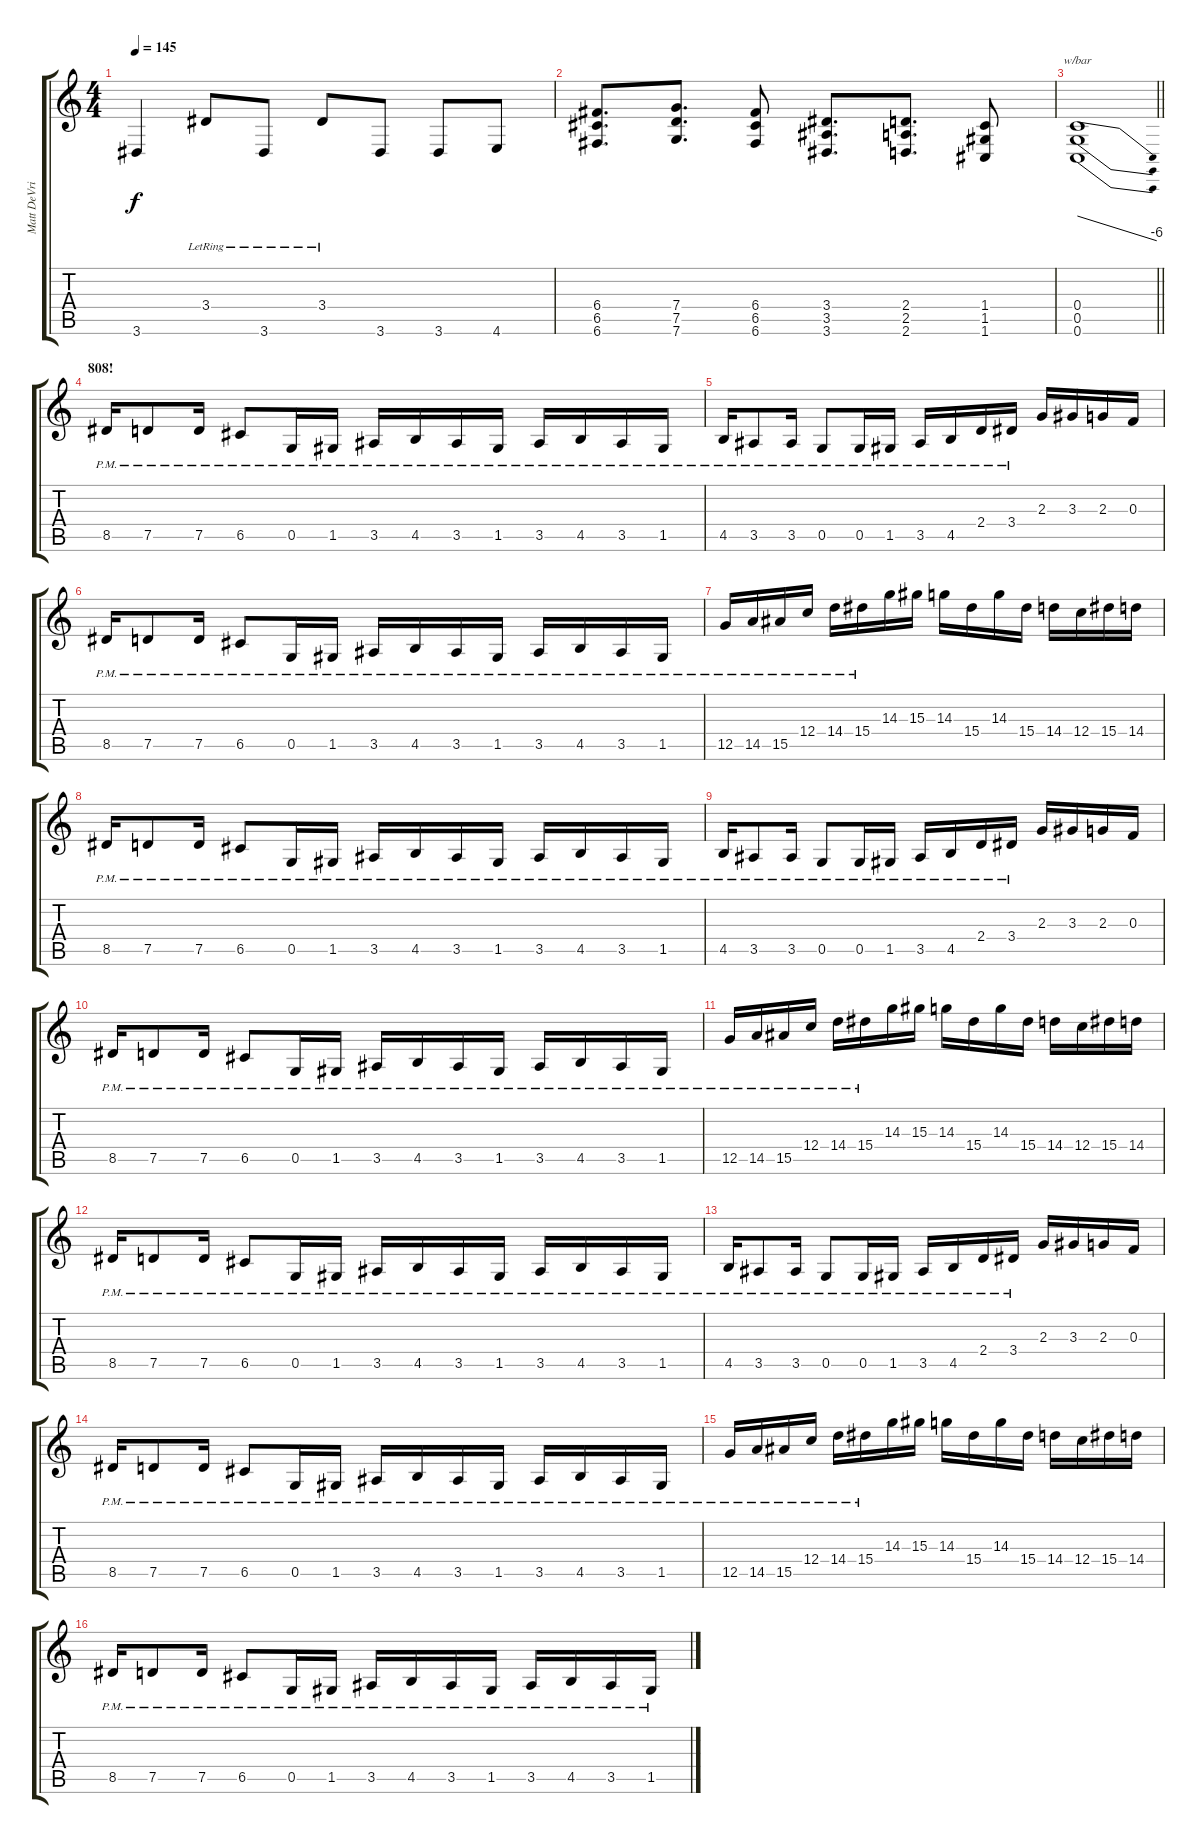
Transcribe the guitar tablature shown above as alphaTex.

\track ("Matt DeVries" "Matt DeVri") {instrument distortionguitar}
\staff {score tabs}
\tuning (D4 A3 F3 C3 G2 C2) {hide}
\ts (4 4)
\tempo 145
\clef g2
\ks c
3.6{t}.4{dy f} 3.4{lr}.8 3.6{lr}.8 3.4{lr}.8 3.6.8 3.6.8 4.6.8 |
(6.4 6.5 6.6).8{d} (7.4 7.5 7.6).8{d} (6.4 6.5 6.6).8 (3.4 3.5 3.6).8{d} (2.4 2.5 2.6).8{d} (1.4 1.5 1.6).8 |
\barLineRight lightlight
(0.4 0.5 0.6).1{tbe (dive default 0 0 60 -24)} |
\section ("" "808!")
8.5{pm}.16 7.5{pm}.8 7.5{pm}.16 6.5{pm}.8 0.5{pm}.16 1.5{pm}.16 3.5{pm}.16 4.5{pm}.16 3.5{pm}.16 1.5{pm}.16 3.5{pm}.16 4.5{pm}.16 3.5{pm}.16 1.5{pm}.16 |
4.5{pm}.16 3.5{pm}.8 3.5{pm}.16 0.5{pm}.8 0.5{pm}.16 1.5{pm}.16 3.5{pm}.16 4.5{pm}.16 2.4{pm}.16 3.4{pm}.16 2.3.16 3.3.16 2.3.16 0.3.16 |
8.5{pm}.16 7.5{pm}.8 7.5{pm}.16 6.5{pm}.8 0.5{pm}.16 1.5{pm}.16 3.5{pm}.16 4.5{pm}.16 3.5{pm}.16 1.5{pm}.16 3.5{pm}.16 4.5{pm}.16 3.5{pm}.16 1.5{pm}.16 |
12.5{pm}.16 14.5{pm}.16 15.5{pm}.16 12.4{pm}.16 14.4{pm}.16 15.4{pm}.16 14.3.16 15.3.16 14.3.16 15.4.16 14.3.16 15.4.16 14.4.16 12.4.16 15.4.16 14.4.16 |
8.5{pm}.16 7.5{pm}.8 7.5{pm}.16 6.5{pm}.8 0.5{pm}.16 1.5{pm}.16 3.5{pm}.16 4.5{pm}.16 3.5{pm}.16 1.5{pm}.16 3.5{pm}.16 4.5{pm}.16 3.5{pm}.16 1.5{pm}.16 |
4.5{pm}.16 3.5{pm}.8 3.5{pm}.16 0.5{pm}.8 0.5{pm}.16 1.5{pm}.16 3.5{pm}.16 4.5{pm}.16 2.4{pm}.16 3.4{pm}.16 2.3.16 3.3.16 2.3.16 0.3.16 |
8.5{pm}.16 7.5{pm}.8 7.5{pm}.16 6.5{pm}.8 0.5{pm}.16 1.5{pm}.16 3.5{pm}.16 4.5{pm}.16 3.5{pm}.16 1.5{pm}.16 3.5{pm}.16 4.5{pm}.16 3.5{pm}.16 1.5{pm}.16 |
12.5{pm}.16 14.5{pm}.16 15.5{pm}.16 12.4{pm}.16 14.4{pm}.16 15.4{pm}.16 14.3.16 15.3.16 14.3.16 15.4.16 14.3.16 15.4.16 14.4.16 12.4.16 15.4.16 14.4.16 |
8.5{pm}.16 7.5{pm}.8 7.5{pm}.16 6.5{pm}.8 0.5{pm}.16 1.5{pm}.16 3.5{pm}.16 4.5{pm}.16 3.5{pm}.16 1.5{pm}.16 3.5{pm}.16 4.5{pm}.16 3.5{pm}.16 1.5{pm}.16 |
4.5{pm}.16 3.5{pm}.8 3.5{pm}.16 0.5{pm}.8 0.5{pm}.16 1.5{pm}.16 3.5{pm}.16 4.5{pm}.16 2.4{pm}.16 3.4{pm}.16 2.3.16 3.3.16 2.3.16 0.3.16 |
8.5{pm}.16 7.5{pm}.8 7.5{pm}.16 6.5{pm}.8 0.5{pm}.16 1.5{pm}.16 3.5{pm}.16 4.5{pm}.16 3.5{pm}.16 1.5{pm}.16 3.5{pm}.16 4.5{pm}.16 3.5{pm}.16 1.5{pm}.16 |
12.5{pm}.16 14.5{pm}.16 15.5{pm}.16 12.4{pm}.16 14.4{pm}.16 15.4{pm}.16 14.3.16 15.3.16 14.3.16 15.4.16 14.3.16 15.4.16 14.4.16 12.4.16 15.4.16 14.4.16 |
8.5{pm}.16 7.5{pm}.8 7.5{pm}.16 6.5{pm}.8 0.5{pm}.16 1.5{pm}.16 3.5{pm}.16 4.5{pm}.16 3.5{pm}.16 1.5{pm}.16 3.5{pm}.16 4.5{pm}.16 3.5{pm}.16 1.5{pm}.16
